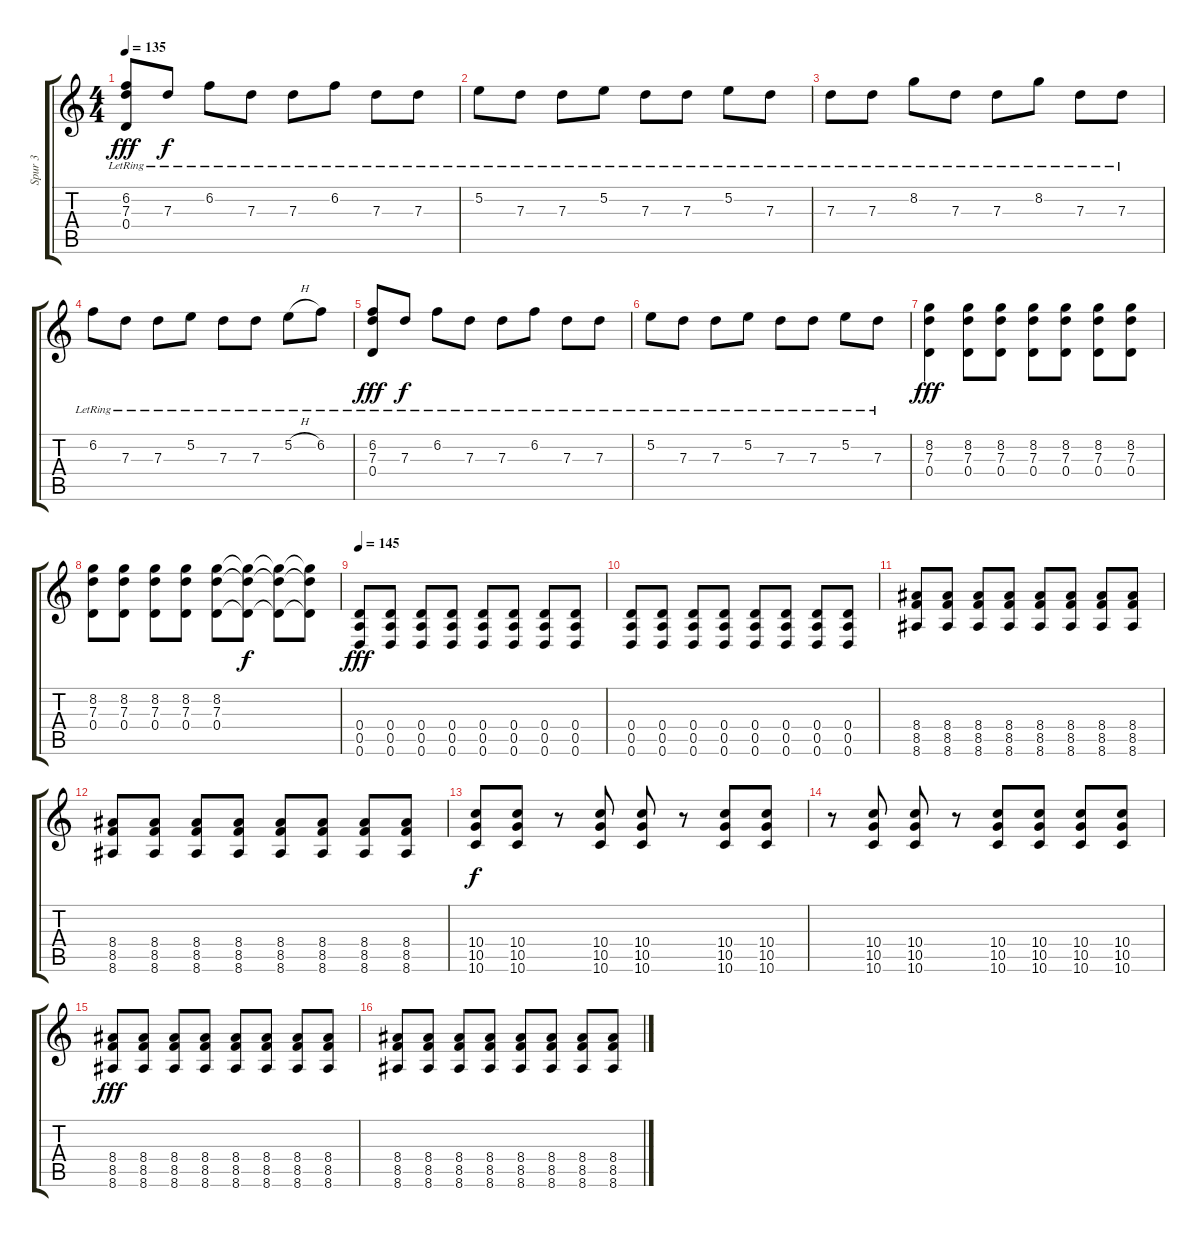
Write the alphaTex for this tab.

\track ("Spur 3" "Spur 3") {instrument distortionguitar}
\staff {score tabs}
\tuning (E4 B3 G3 D3 A2 D2) {hide}
\ts (4 4)
\tempo 135
\clef g2
\ks c
(6.2{lr} 7.3{lr} 0.4{lr}).8{dy fff} 7.3{lr}.8{dy f} 6.2{lr}.8 7.3{lr}.8 7.3{lr}.8 6.2{lr}.8 7.3{lr}.8 7.3{lr}.8 |
5.2{lr}.8 7.3{lr}.8 7.3{lr}.8 5.2{lr}.8 7.3{lr}.8 7.3{lr}.8 5.2{lr}.8 7.3{lr}.8 |
7.3{lr}.8 7.3{lr}.8 8.2{lr}.8 7.3{lr}.8 7.3{lr}.8 8.2{lr}.8 7.3{lr}.8 7.3{lr}.8 |
6.2{lr}.8 7.3{lr}.8 7.3{lr}.8 5.2{lr}.8 7.3{lr}.8 7.3{lr}.8 5.2{h lr}.8 6.2{lr}.8 |
(6.2{lr} 7.3{lr} 0.4{lr}).8{dy fff} 7.3{lr}.8{dy f} 6.2{lr}.8 7.3{lr}.8 7.3{lr}.8 6.2{lr}.8 7.3{lr}.8 7.3{lr}.8 |
5.2{lr}.8 7.3{lr}.8 7.3{lr}.8 5.2{lr}.8 7.3{lr}.8 7.3{lr}.8 5.2{lr}.8 7.3{lr}.8 |
(8.2 7.3 0.4).4{dy fff} (8.2 7.3 0.4).8 (8.2 7.3 0.4).8 (8.2 7.3 0.4).8 (8.2 7.3 0.4).8 (8.2 7.3 0.4).8 (8.2 7.3 0.4).8 |
(8.2 7.3 0.4).8 (8.2 7.3 0.4).8 (8.2 7.3 0.4).8 (8.2 7.3 0.4).8 (8.2 7.3 0.4).8 (8.2{t} 7.3{t} 0.4{t}).8{dy f} (8.2{t} 7.3{t} 0.4{t}).8 (8.2{t} 7.3{t} 0.4{t}).8 |
\tempo 145
(0.4 0.5 0.6).8{dy fff volume 12 balance 0 instrument distortionguitar} (0.4 0.5 0.6).8 (0.4 0.5 0.6).8 (0.4 0.5 0.6).8 (0.4 0.5 0.6).8 (0.4 0.5 0.6).8 (0.4 0.5 0.6).8 (0.4 0.5 0.6).8 |
(0.4 0.5 0.6).8 (0.4 0.5 0.6).8 (0.4 0.5 0.6).8 (0.4 0.5 0.6).8 (0.4 0.5 0.6).8 (0.4 0.5 0.6).8 (0.4 0.5 0.6).8 (0.4 0.5 0.6).8 |
(8.4 8.5 8.6).8 (8.4 8.5 8.6).8 (8.4 8.5 8.6).8 (8.4 8.5 8.6).8 (8.4 8.5 8.6).8 (8.4 8.5 8.6).8 (8.4 8.5 8.6).8 (8.4 8.5 8.6).8 |
(8.4 8.5 8.6).8 (8.4 8.5 8.6).8 (8.4 8.5 8.6).8 (8.4 8.5 8.6).8 (8.4 8.5 8.6).8 (8.4 8.5 8.6).8 (8.4 8.5 8.6).8 (8.4 8.5 8.6).8 |
(10.4 10.5 10.6).8{dy f} (10.4 10.5 10.6).8 r.8 (10.4 10.5 10.6).8 (10.4 10.5 10.6).8 r.8 (10.4 10.5 10.6).8 (10.4 10.5 10.6).8 |
r.8 (10.4 10.5 10.6).8 (10.4 10.5 10.6).8 r.8 (10.4 10.5 10.6).8 (10.4 10.5 10.6).8 (10.4 10.5 10.6).8 (10.4 10.5 10.6).8 |
(8.4 8.5 8.6).8{dy fff} (8.4 8.5 8.6).8 (8.4 8.5 8.6).8 (8.4 8.5 8.6).8 (8.4 8.5 8.6).8 (8.4 8.5 8.6).8 (8.4 8.5 8.6).8 (8.4 8.5 8.6).8 |
(8.4 8.5 8.6).8 (8.4 8.5 8.6).8 (8.4 8.5 8.6).8 (8.4 8.5 8.6).8 (8.4 8.5 8.6).8 (8.4 8.5 8.6).8 (8.4 8.5 8.6).8 (8.4 8.5 8.6).8
